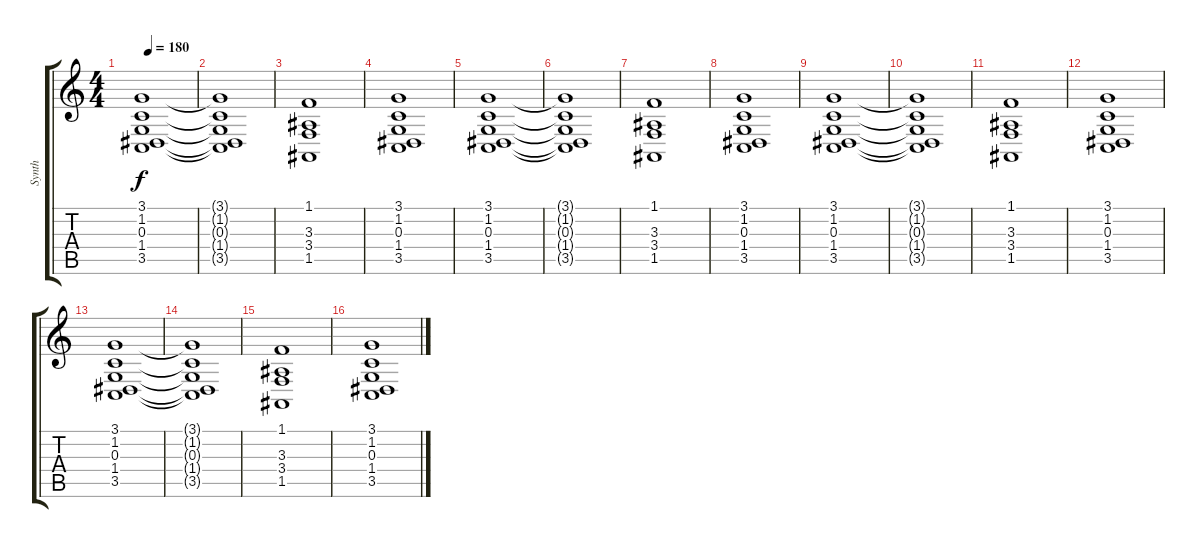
\track ("Synth" "Synth") {instrument synthstrings1}
\staff {score tabs}
\tuning (E4 B3 G3 D3 A2 E2) {hide}
\ts (4 4)
\tempo 180
\clef g2
\ks c
(3.1 1.2 0.3 1.4 3.5).1{dy f} |
(3.1{t} 1.2{t} 0.3{t} 1.4{t} 3.5{t}).1 |
(1.1 3.3 3.4 1.5).1 |
(3.1 1.2 0.3 1.4 3.5).1 |
(3.1 1.2 0.3 1.4 3.5).1 |
(3.1{t} 1.2{t} 0.3{t} 1.4{t} 3.5{t}).1 |
(1.1 3.3 3.4 1.5).1 |
(3.1 1.2 0.3 1.4 3.5).1 |
(3.1 1.2 0.3 1.4 3.5).1 |
(3.1{t} 1.2{t} 0.3{t} 1.4{t} 3.5{t}).1 |
(1.1 3.3 3.4 1.5).1 |
(3.1 1.2 0.3 1.4 3.5).1 |
(3.1 1.2 0.3 1.4 3.5).1 |
(3.1{t} 1.2{t} 0.3{t} 1.4{t} 3.5{t}).1 |
(1.1 3.3 3.4 1.5).1 |
(3.1 1.2 0.3 1.4 3.5).1
